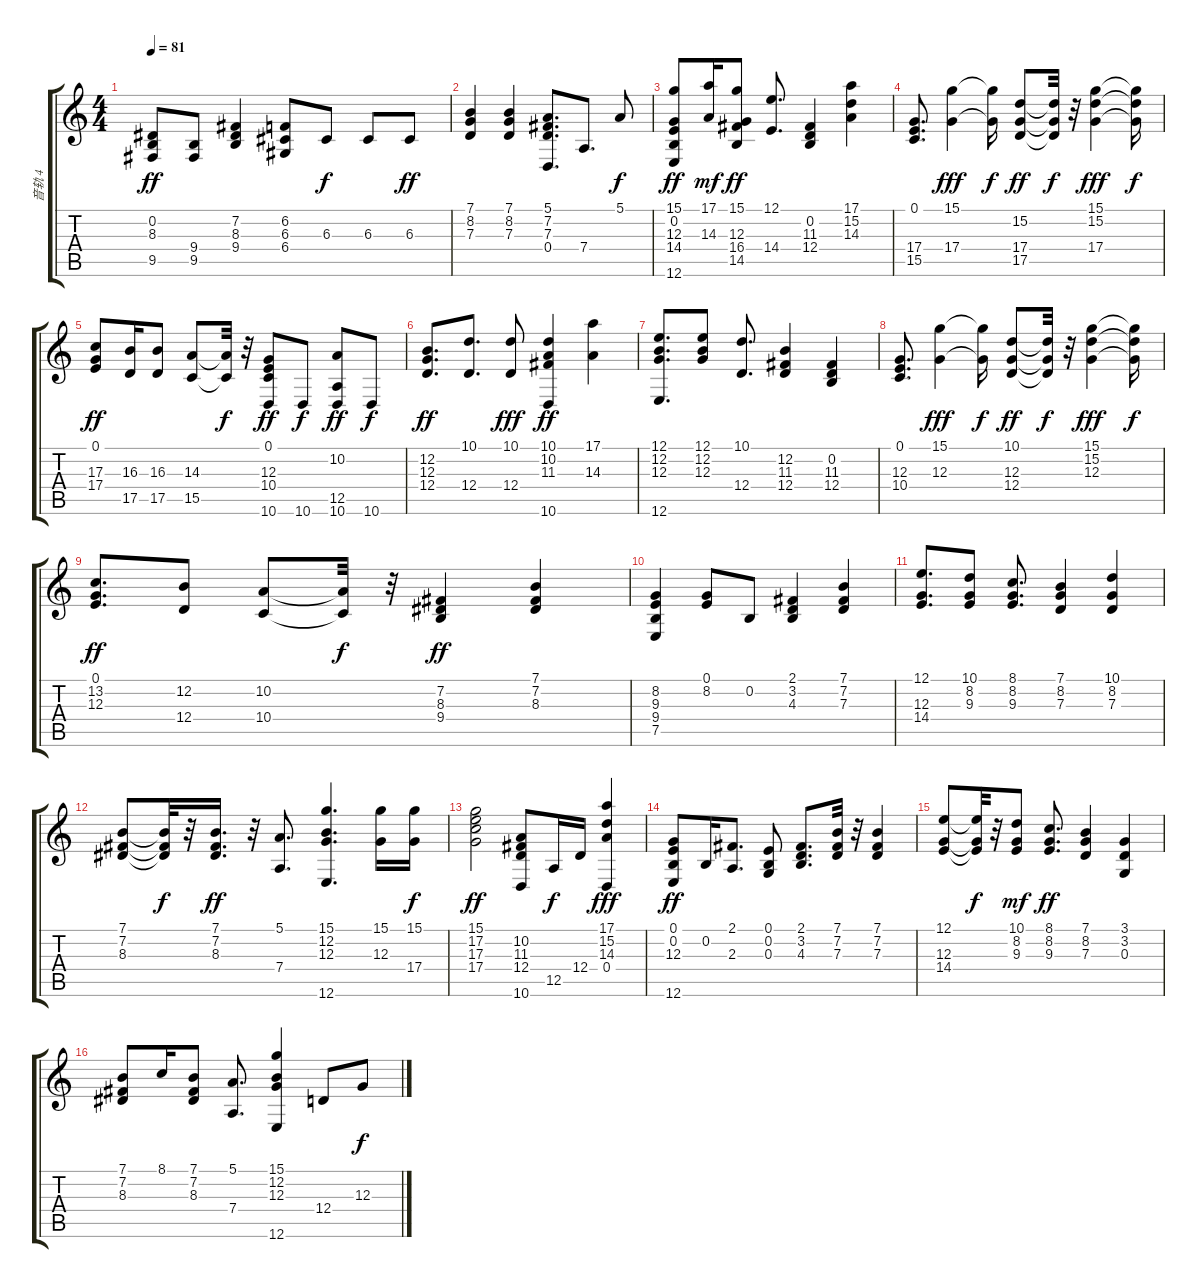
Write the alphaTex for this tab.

\track ("音轨 4" "音轨 4") {instrument acousticgrandpiano}
\staff {score tabs}
\tuning (E4 B3 G3 D3 A2 E2) {hide}
\ts (4 4)
\tempo 81
\clef g2
\ks c
(0.2 8.3 9.5).8{dy ff} (9.4 9.5).8 (7.2 8.3 9.4).4 (6.2 6.3 6.4).8 6.3.8{dy f} 6.3.8 6.3.8{dy ff} |
(7.1 8.2 7.3).4 (7.1 8.2 7.3).4 (5.1 7.2 7.3 0.4).8{d} 7.4.8{d} 5.1.8{dy f} |
(15.1 0.2 12.3 14.4 12.6).8{dy ff} (17.1 14.3).16{dy mf} (15.1 12.3 16.4 14.5).8{dy ff} (12.1 14.4).8{d} (0.2 11.3 12.4).4 (17.1 15.2 14.3).4 |
(0.1 17.4 15.5).8{d} (15.1 17.4).4{dy fff} (15.1{t} 17.4{t}).16{dy f} (15.2 17.4 17.5).8{dy ff} (15.2{t} 17.4{t} 17.5{t}).32{dy f} r.32 (15.1 15.2 17.4).4{dy fff} (15.1{t} 15.2{t} 17.4{t}).16{dy f} |
(0.1 17.3 17.4).8{dy ff} (16.3 17.5).16 (16.3 17.5).8 (14.3 15.5).8 (14.3{t} 15.5{t}).32{dy f} r.32 (0.1 12.3 10.4 10.6).8{dy ff} 10.6.8{dy f} (10.2 12.5 10.6).8{dy ff} 10.6.8{dy f} |
(12.2 12.3 12.4).8{d dy ff} (10.1 12.4).8{d} (10.1 12.4).8{dy fff} (10.1 10.2 11.3 10.6).4{dy ff} (17.1 14.3).4 |
(12.1 12.2 12.3 12.6).8{d} (12.1 12.2 12.3).8 (10.1 12.4).8{d} (12.2 11.3 12.4).4 (0.2 11.3 12.4).4 |
(0.1 12.3 10.4).8{d} (15.1 12.3).4{dy fff} (15.1{t} 12.3{t}).16{dy f} (10.1 12.3 12.4).8{dy ff} (10.1{t} 12.3{t} 12.4{t}).32{dy f} r.32 (15.1 15.2 12.3).4{dy fff} (15.1{t} 15.2{t} 12.3{t}).16{dy f} |
(0.1 13.2 12.3).8{d dy ff} (12.2 12.4).8 (10.2 10.4).8 (10.2{t} 10.4{t}).32{dy f} r.32 (7.2 8.3 9.4).4{dy ff} (7.1 7.2 8.3).4 |
(8.2 9.3 9.4 7.5).4 (0.1 8.2).8 0.2.8 (2.1 3.2 4.3).4 (7.1 7.2 7.3).4 |
(12.1 12.3 14.4).8{d} (10.1 8.2 9.3).8 (8.1 8.2 9.3).8{d} (7.1 8.2 7.3).4 (10.1 8.2 7.3).4 |
(7.1 7.2 8.3).8 (7.1{t} 7.2{t} 8.3{t}).32{dy f} r.32 (7.1 7.2 8.3).16{d dy ff} r.32 (5.1 7.4).8{d} (15.1 12.2 12.3 12.6).4{d} (15.1 12.3).16 (15.1 17.4).16{dy f} |
(15.1 17.2 17.3 17.4).2{dy ff} (10.2 11.3 12.4 10.6).8 12.5.16{dy f} 12.4.16 (17.1 15.2 14.3 0.4).4{dy fff} |
(0.1 0.2 12.3 12.6).8{dy ff} 0.2.16 (2.1 2.3).8{d} (0.1 0.2 0.3).8 (2.1 3.2 4.3).8{d} (7.1 7.2 7.3).32 r.32 (7.1 7.2 7.3).4 |
(12.1 12.3 14.4).8 (12.1{t} 12.3{t} 14.4{t}).32{dy f} r.32 (10.1 8.2 9.3).8{dy mf} (8.1 8.2 9.3).8{d dy ff} (7.1 8.2 7.3).4 (3.1 3.2 0.3).4 |
(7.1 7.2 8.3).8 8.1.16 (7.1 7.2 8.3).8 (5.1 7.4).8{d} (15.1 12.2 12.3 12.6).4 12.4.8 12.3.8{dy f}
